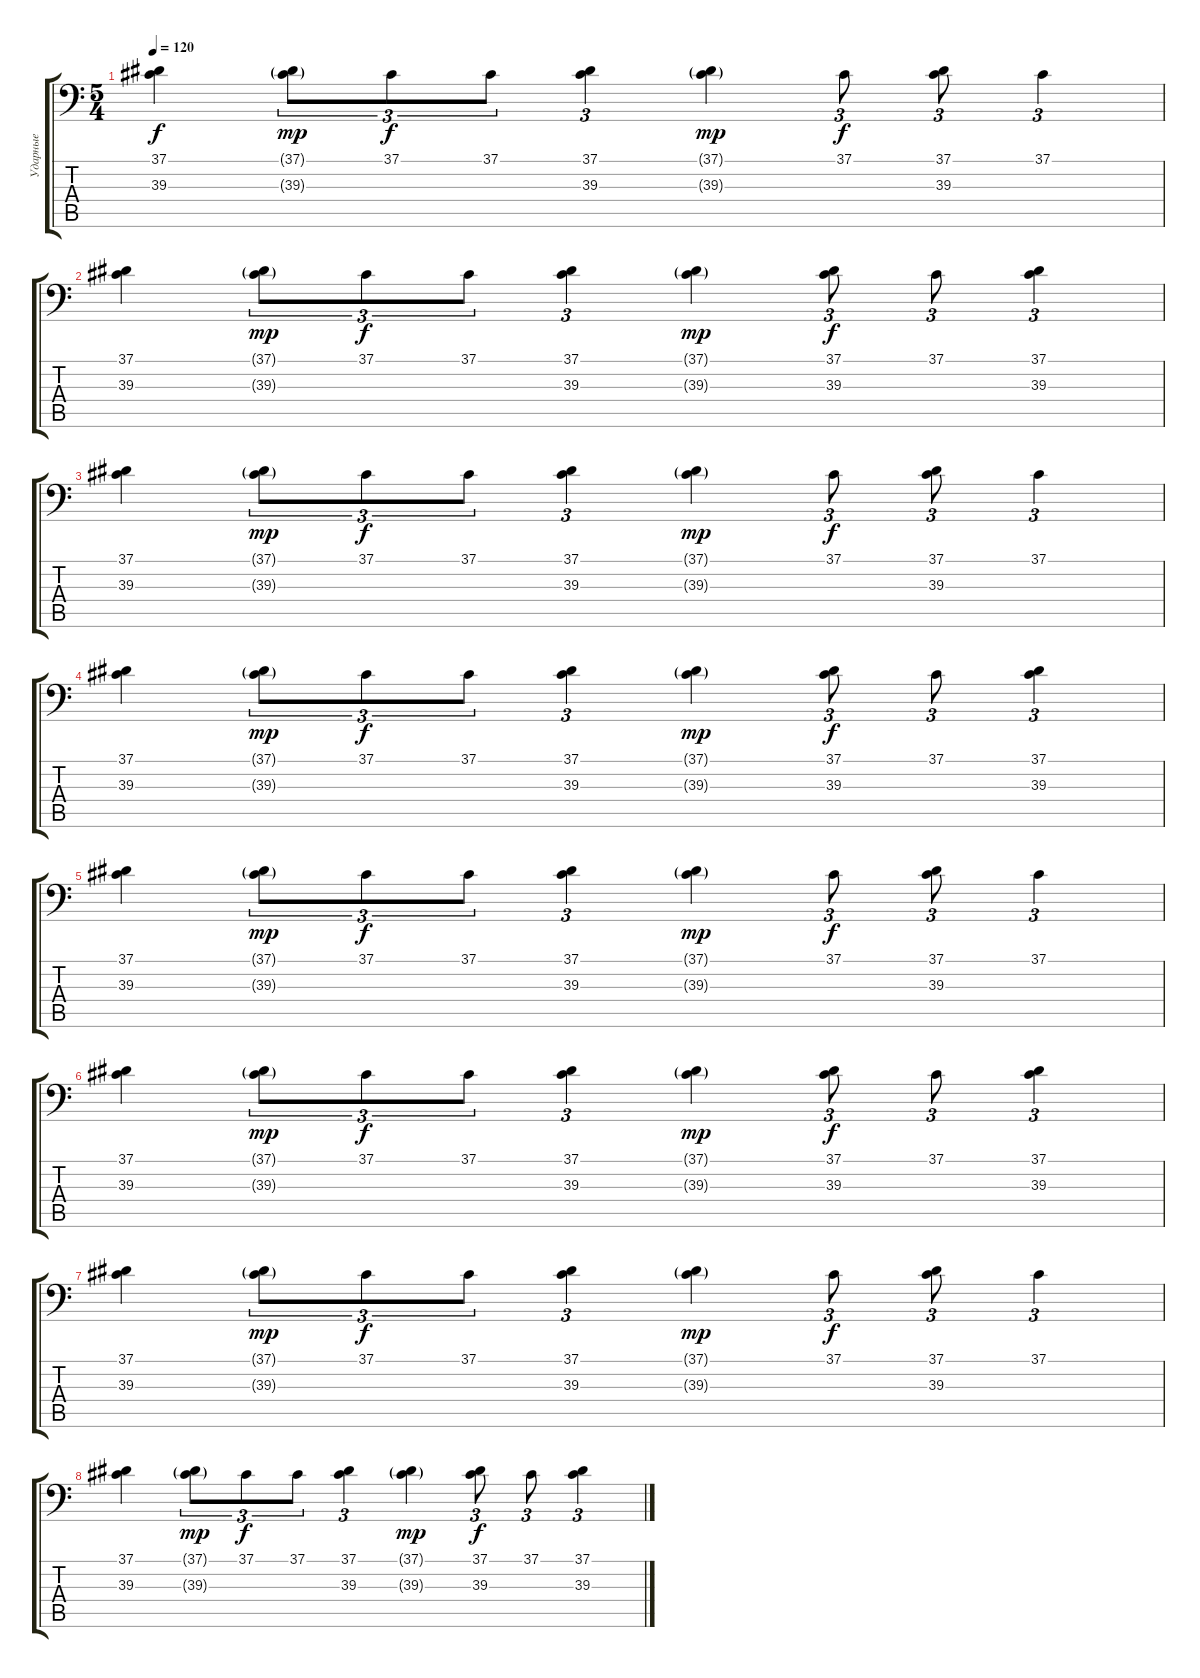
\track ("Ударные" "Ударные") {instrument acousticgrandpiano}
\staff {score tabs}
\tuning (C-1 C-1 C-1 C-1 C-1 C-1) {hide}
\ts (5 4)
\tempo 120
\clef f4
\ks c
(37.1 39.3).4{dy f} (37.1{g} 39.3{g}).8{tu (3 2) dy mp} 37.1.8{tu (3 2) dy f} 37.1.8{tu (3 2)} (37.1 39.3).4{tu (3 2)} (37.1{g} 39.3{g}).4{dy mp} 37.1.8{tu (3 2) dy f} (37.1 39.3).8{tu (3 2)} 37.1.4{tu (3 2)} |
(37.1 39.3).4 (37.1{g} 39.3{g}).8{tu (3 2) dy mp} 37.1.8{tu (3 2) dy f} 37.1.8{tu (3 2)} (37.1 39.3).4{tu (3 2)} (37.1{g} 39.3{g}).4{dy mp} (37.1 39.3).8{tu (3 2) dy f} 37.1.8{tu (3 2)} (37.1 39.3).4{tu (3 2)} |
(37.1 39.3).4 (37.1{g} 39.3{g}).8{tu (3 2) dy mp} 37.1.8{tu (3 2) dy f} 37.1.8{tu (3 2)} (37.1 39.3).4{tu (3 2)} (37.1{g} 39.3{g}).4{dy mp} 37.1.8{tu (3 2) dy f} (37.1 39.3).8{tu (3 2)} 37.1.4{tu (3 2)} |
(37.1 39.3).4 (37.1{g} 39.3{g}).8{tu (3 2) dy mp} 37.1.8{tu (3 2) dy f} 37.1.8{tu (3 2)} (37.1 39.3).4{tu (3 2)} (37.1{g} 39.3{g}).4{dy mp} (37.1 39.3).8{tu (3 2) dy f} 37.1.8{tu (3 2)} (37.1 39.3).4{tu (3 2)} |
(37.1 39.3).4 (37.1{g} 39.3{g}).8{tu (3 2) dy mp} 37.1.8{tu (3 2) dy f} 37.1.8{tu (3 2)} (37.1 39.3).4{tu (3 2)} (37.1{g} 39.3{g}).4{dy mp} 37.1.8{tu (3 2) dy f} (37.1 39.3).8{tu (3 2)} 37.1.4{tu (3 2)} |
(37.1 39.3).4 (37.1{g} 39.3{g}).8{tu (3 2) dy mp} 37.1.8{tu (3 2) dy f} 37.1.8{tu (3 2)} (37.1 39.3).4{tu (3 2)} (37.1{g} 39.3{g}).4{dy mp} (37.1 39.3).8{tu (3 2) dy f} 37.1.8{tu (3 2)} (37.1 39.3).4{tu (3 2)} |
(37.1 39.3).4 (37.1{g} 39.3{g}).8{tu (3 2) dy mp} 37.1.8{tu (3 2) dy f} 37.1.8{tu (3 2)} (37.1 39.3).4{tu (3 2)} (37.1{g} 39.3{g}).4{dy mp} 37.1.8{tu (3 2) dy f} (37.1 39.3).8{tu (3 2)} 37.1.4{tu (3 2)} |
(37.1 39.3).4 (37.1{g} 39.3{g}).8{tu (3 2) dy mp} 37.1.8{tu (3 2) dy f} 37.1.8{tu (3 2)} (37.1 39.3).4{tu (3 2)} (37.1{g} 39.3{g}).4{dy mp} (37.1 39.3).8{tu (3 2) dy f} 37.1.8{tu (3 2)} (37.1 39.3).4{tu (3 2)}
